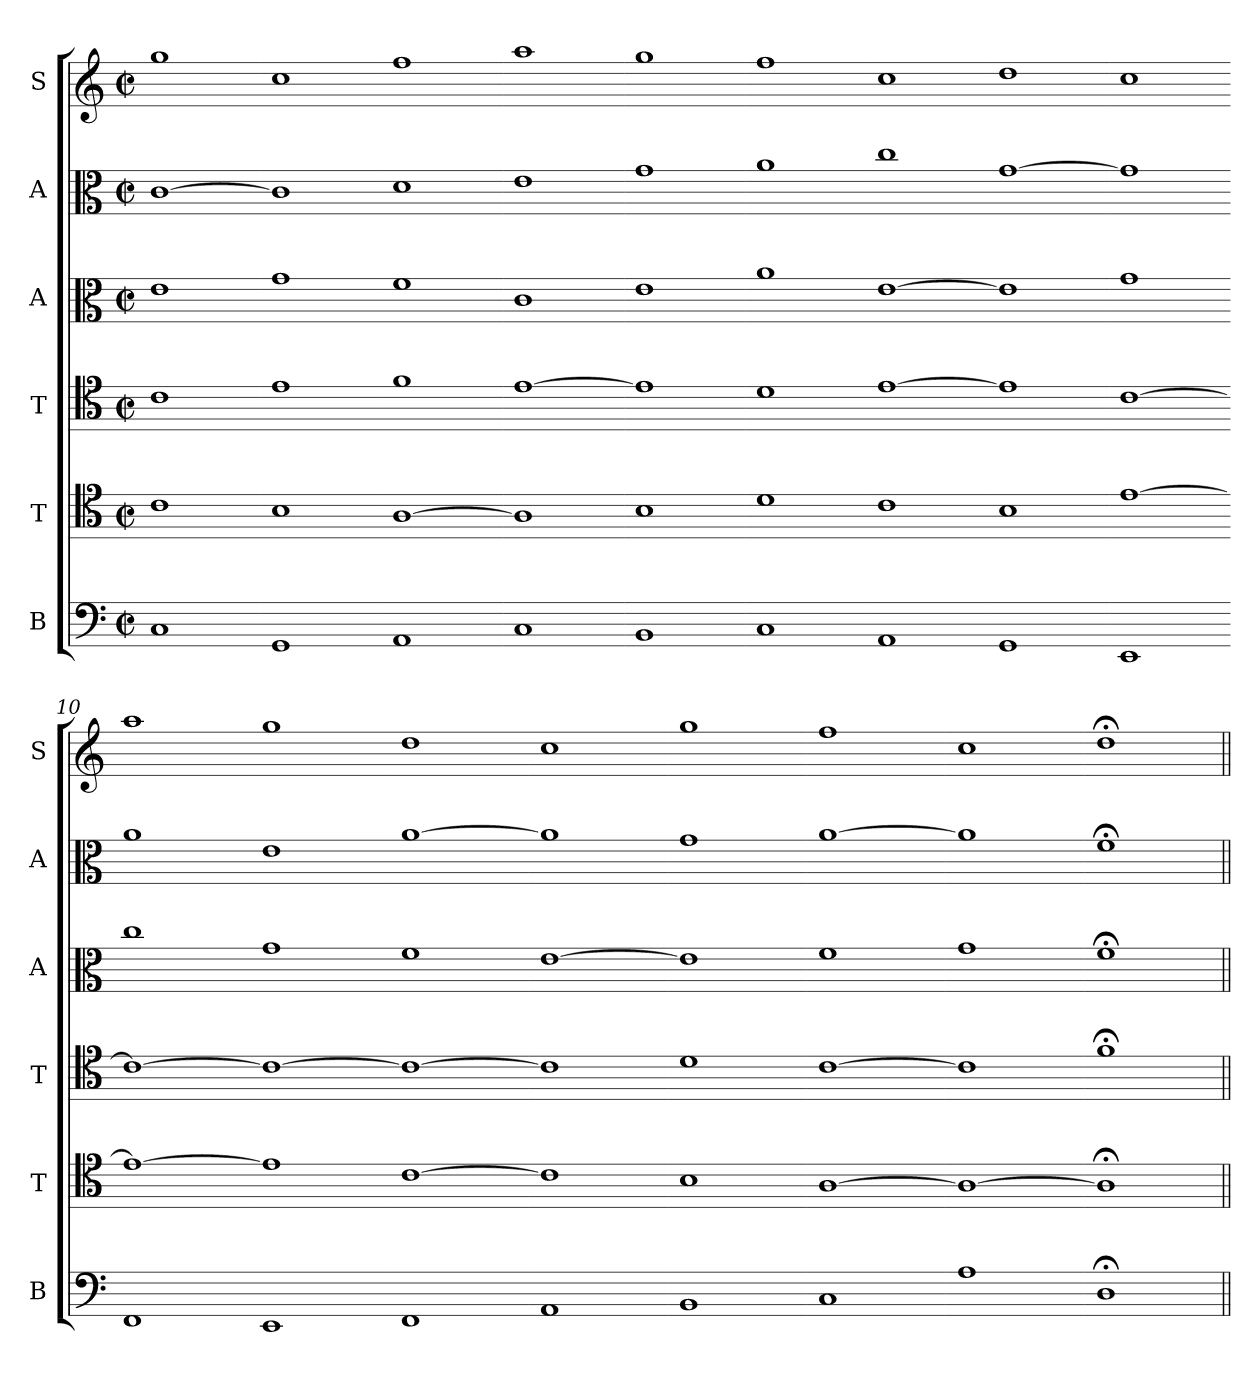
**kern	**kern	**kern	**kern	**kern	**kern
*part6	*part5	*part4	*part3	*part2	*part1
*staff6	*staff5	*staff4	*staff3	*staff2	*staff1
*I"B	*I"T	*I"T	*I"A	*I"A	*I"S
*I'B	*I'T	*I'T	*I'A	*I'A	*I'S
*clefF4	*clefC4	*clefC4	*clefC3	*clefC3	*clefG2
*k[]	*k[]	*k[]	*k[]	*k[]	*k[]
*M2/2	*M2/2	*M2/2	*M2/2	*M2/2	*M2/2
*met(c|)	*met(c|)	*met(c|)	*met(c|)	*met(c|)	*met(c|)
*MM208	*MM208	*MM208	*MM208	*MM208	*MM208
=1	=1	=1	=1	=1	=1
1C	1c	1c	1e	[1c	1gg
=2-	=2-	=2-	=2-	=2-	=2-
1GG	1B	1e	1g	1c]	1cc
=3-	=3-	=3-	=3-	=3-	=3-
1AA	[1A	1f	1f	1d	1ff
=4-	=4-	=4-	=4-	=4-	=4-
1C	1A]	[1e	1c	1e	1aa
=5-	=5-	=5-	=5-	=5-	=5-
1BB	1B	1e]	1e	1g	1gg
=6-	=6-	=6-	=6-	=6-	=6-
1C	1d	1d	1a	1a	1ff
=7-	=7-	=7-	=7-	=7-	=7-
1AA	1c	[1e	[1e	1cc	1cc
=8-	=8-	=8-	=8-	=8-	=8-
1GG	1B	1e]	1e]	[1g	1dd
=9-	=9-	=9-	=9-	=9-	=9-
1EE	[1e	[1c	1g	1g]	1cc
=10-	=10-	=10-	=10-	=10-	=10-
1FF	1e_	1c_	1cc	1a	1aa
=11-	=11-	=11-	=11-	=11-	=11-
1EE	1e]	1c_	1g	1e	1gg
=12-	=12-	=12-	=12-	=12-	=12-
1FF	[1c	1c_	1f	[1a	1dd
=13-	=13-	=13-	=13-	=13-	=13-
1AA	1c]	1c]	[1e	1a]	1cc
=14-	=14-	=14-	=14-	=14-	=14-
1BB	1B	1d	1e]	1g	1gg
=15-	=15-	=15-	=15-	=15-	=15-
1C	[1A	[1c	1f	[1a	1ff
=16-	=16-	=16-	=16-	=16-	=16-
1A	1A_	1c]	1g	1a]	1cc
=17-	=17-	=17-	=17-	=17-	=17-
1D;<	1A;<]	1f;<	1f;<	1f;	1dd;<
=||	=||	=||	=||	=||	=||
*-	*-	*-	*-	*-	*-
